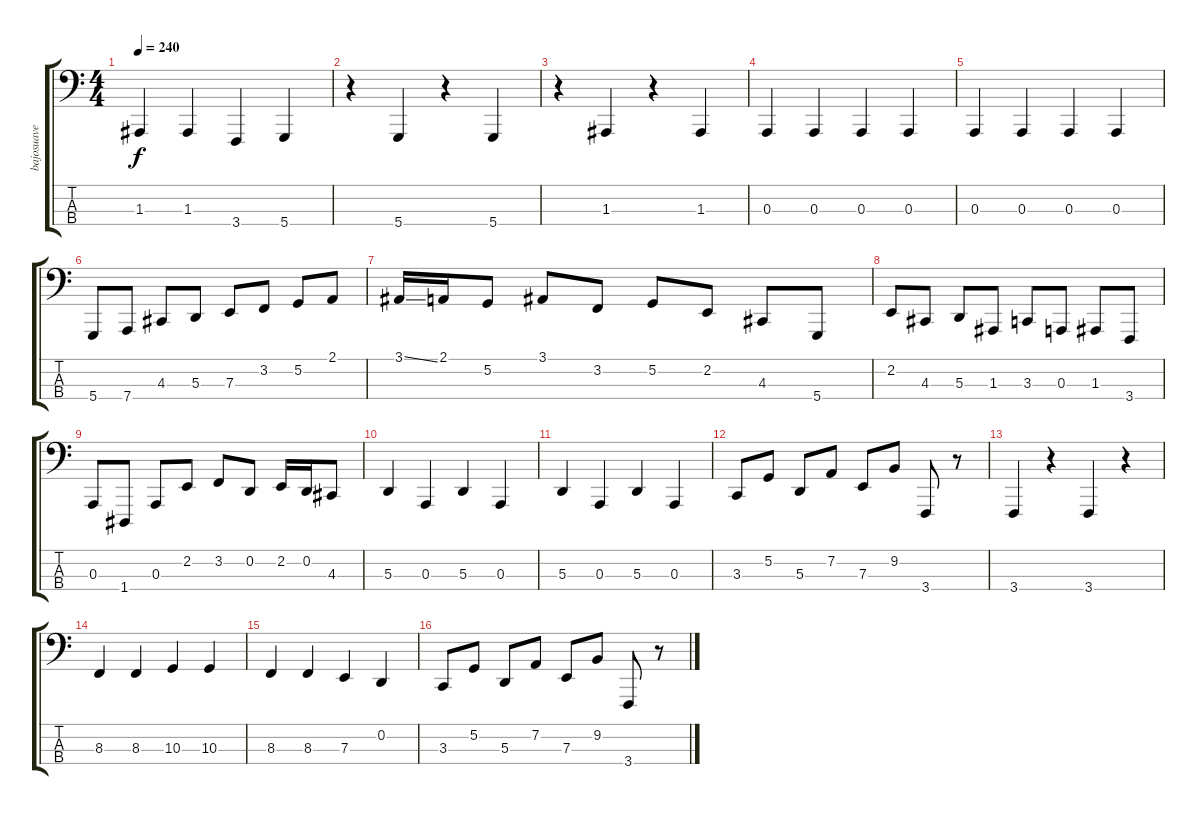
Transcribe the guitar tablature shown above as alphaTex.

\track ("bajosuave" "bajosuave") {instrument tuba}
\staff {score tabs}
\tuning (G2 D2 A1 D1) {hide}
\ts (4 4)
\tempo 240
\clef f4
\ks c
1.3.4{dy f} 1.3.4 3.4.4 5.4.4 |
r.4 5.4.4 r.4 5.4.4 |
r.4 1.3.4 r.4 1.3.4 |
0.3.4 0.3.4 0.3.4 0.3.4 |
0.3.4 0.3.4 0.3.4 0.3.4 |
5.4.8 7.4.8 4.3.8 5.3.8 7.3.8 3.2.8 5.2.8 2.1.8 |
3.1{ss}.16 2.1.16 5.2.8 3.1.8 3.2.8 5.2.8 2.2.8 4.3.8 5.4.8 |
2.2.8 4.3.8 5.3.8 1.3.8 3.3.8 0.3.8 1.3.8 3.4.8 |
0.3.8 1.4.8 0.3.8 2.2.8 3.2.8 0.2.8 2.2.16 0.2.16 4.3.8 |
5.3.4 0.3.4 5.3.4 0.3.4 |
5.3.4 0.3.4 5.3.4 0.3.4 |
3.3.8 5.2.8 5.3.8 7.2.8 7.3.8 9.2.8 3.4.8 r.8 |
3.4.4 r.4 3.4.4 r.4 |
8.3.4 8.3.4 10.3.4 10.3.4 |
8.3.4 8.3.4 7.3.4 0.2.4 |
3.3.8 5.2.8 5.3.8 7.2.8 7.3.8 9.2.8 3.4.8 r.8
